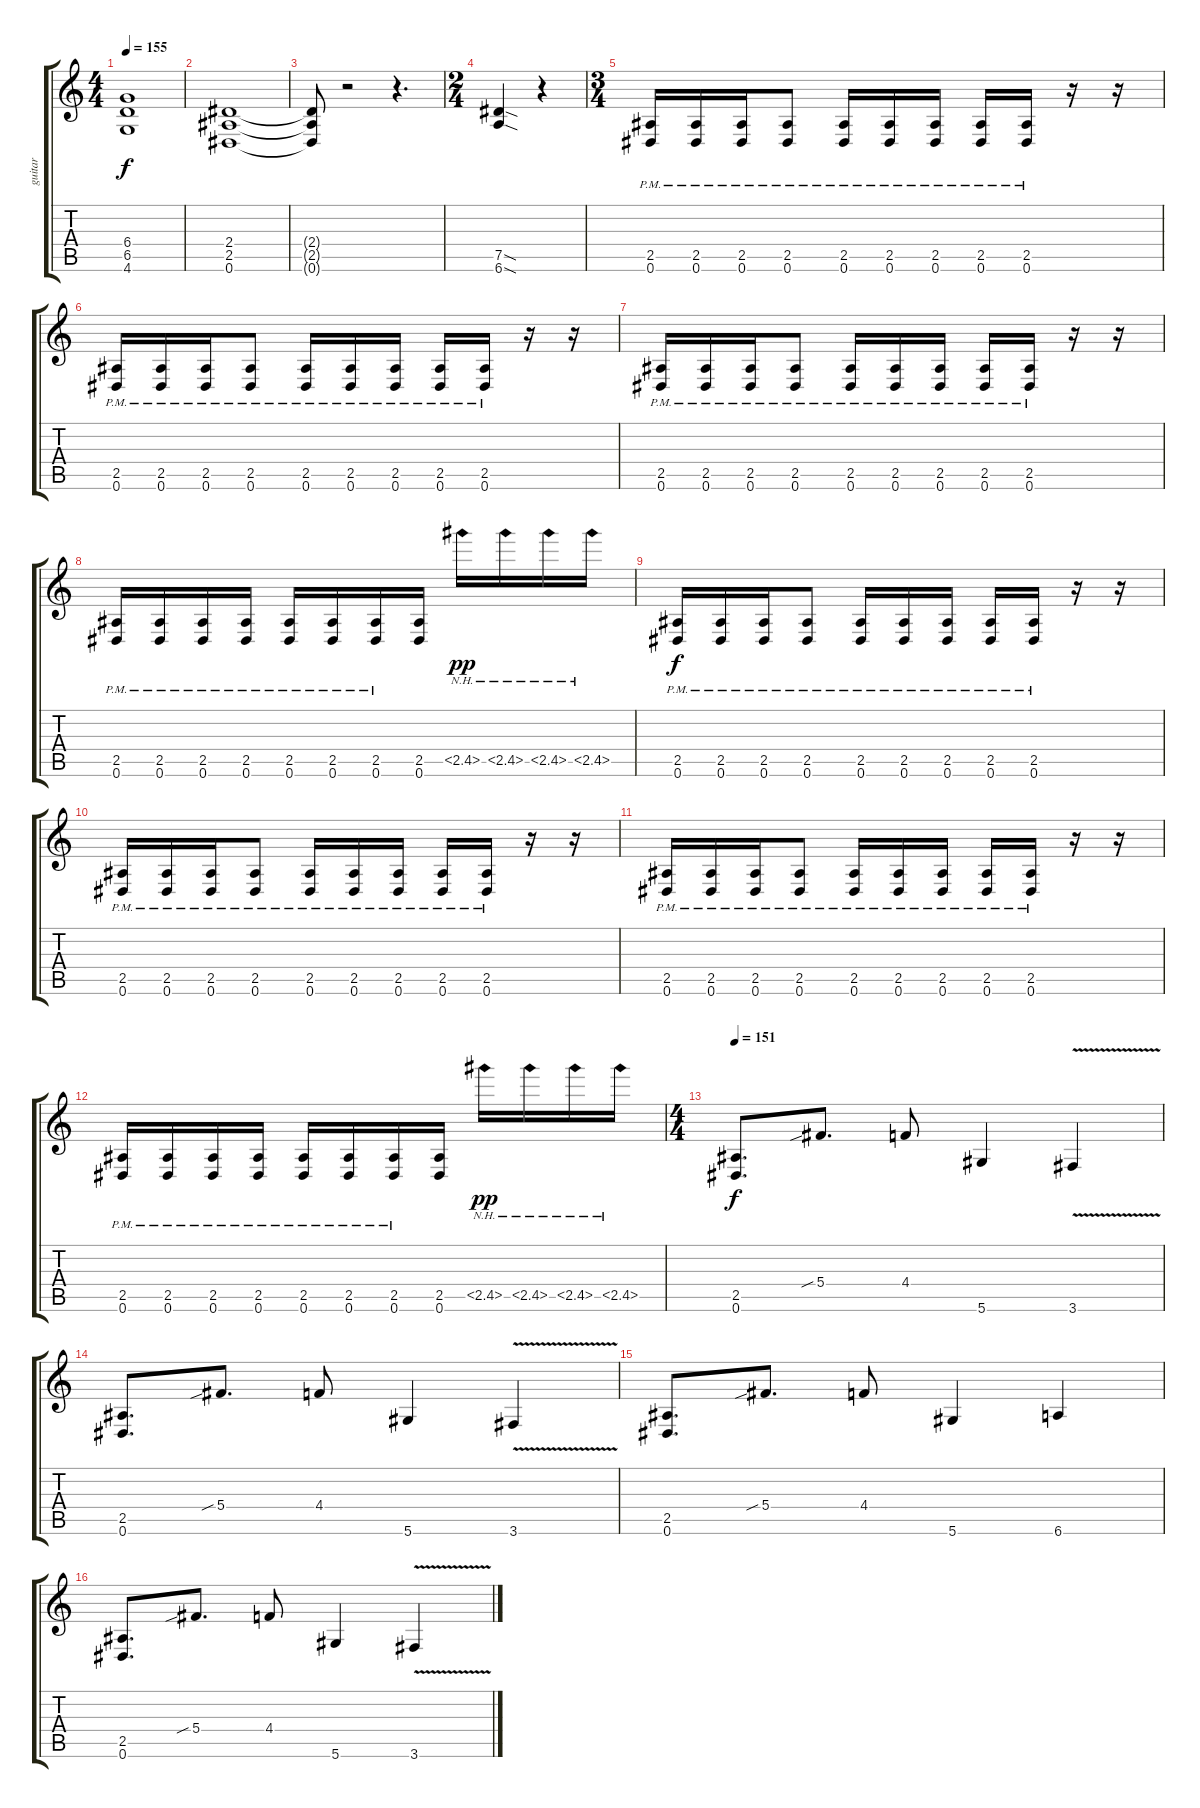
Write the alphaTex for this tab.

\track ("guitar" "guitar") {instrument distortionguitar}
\staff {score tabs}
\tuning (Eb4 Bb3 Gb3 Db3 Ab2 Eb2) {hide}
\ts (4 4)
\tempo 155
\clef g2
\ks c
(6.4 6.5 4.6).1{dy f} |
(2.4 2.5 0.6).1 |
(2.4{t} 2.5{t} 0.6{t}).8 r.2 r.4{d} |
\ts (2 4)
(7.5{sod} 6.6{sod}).4 r.4 |
\ts (3 4)
(2.5{pm} 0.6{pm}).16 (2.5{pm} 0.6{pm}).16 (2.5{pm} 0.6{pm}).16 (2.5{pm} 0.6{pm}).8 (2.5{pm} 0.6{pm}).16 (2.5{pm} 0.6{pm}).16 (2.5{pm} 0.6{pm}).16 (2.5{pm} 0.6{pm}).16 (2.5{pm} 0.6{pm}).16 r.16 r.16 |
(2.5{pm} 0.6{pm}).16 (2.5{pm} 0.6{pm}).16 (2.5{pm} 0.6{pm}).16 (2.5{pm} 0.6{pm}).8 (2.5{pm} 0.6{pm}).16 (2.5{pm} 0.6{pm}).16 (2.5{pm} 0.6{pm}).16 (2.5{pm} 0.6{pm}).16 (2.5{pm} 0.6{pm}).16 r.16 r.16 |
(2.5{pm} 0.6{pm}).16 (2.5{pm} 0.6{pm}).16 (2.5{pm} 0.6{pm}).16 (2.5{pm} 0.6{pm}).8 (2.5{pm} 0.6{pm}).16 (2.5{pm} 0.6{pm}).16 (2.5{pm} 0.6{pm}).16 (2.5{pm} 0.6{pm}).16 (2.5{pm} 0.6{pm}).16 r.16 r.16 |
(2.5{pm} 0.6{pm}).16 (2.5{pm} 0.6{pm}).16 (2.5{pm} 0.6{pm}).16 (2.5{pm} 0.6{pm}).16 (2.5{pm} 0.6{pm}).16 (2.5{pm} 0.6{pm}).16 (2.5{pm} 0.6{pm}).16 (2.5 0.6).16 2.5{nh}.16{dy pp} 2.5{nh}.16 2.5{nh}.16 2.5{nh}.16 |
(2.5{pm} 0.6{pm}).16{dy f} (2.5{pm} 0.6{pm}).16 (2.5{pm} 0.6{pm}).16 (2.5{pm} 0.6{pm}).8 (2.5{pm} 0.6{pm}).16 (2.5{pm} 0.6{pm}).16 (2.5{pm} 0.6{pm}).16 (2.5{pm} 0.6{pm}).16 (2.5{pm} 0.6{pm}).16 r.16 r.16 |
(2.5{pm} 0.6{pm}).16 (2.5{pm} 0.6{pm}).16 (2.5{pm} 0.6{pm}).16 (2.5{pm} 0.6{pm}).8 (2.5{pm} 0.6{pm}).16 (2.5{pm} 0.6{pm}).16 (2.5{pm} 0.6{pm}).16 (2.5{pm} 0.6{pm}).16 (2.5{pm} 0.6{pm}).16 r.16 r.16 |
(2.5{pm} 0.6{pm}).16 (2.5{pm} 0.6{pm}).16 (2.5{pm} 0.6{pm}).16 (2.5{pm} 0.6{pm}).8 (2.5{pm} 0.6{pm}).16 (2.5{pm} 0.6{pm}).16 (2.5{pm} 0.6{pm}).16 (2.5{pm} 0.6{pm}).16 (2.5{pm} 0.6{pm}).16 r.16 r.16 |
(2.5{pm} 0.6{pm}).16 (2.5{pm} 0.6{pm}).16 (2.5{pm} 0.6{pm}).16 (2.5{pm} 0.6{pm}).16 (2.5{pm} 0.6{pm}).16 (2.5{pm} 0.6{pm}).16 (2.5{pm} 0.6{pm}).16 (2.5 0.6).16 2.5{nh}.16{dy pp} 2.5{nh}.16 2.5{nh}.16 2.5{nh}.16 |
\ts (4 4)
\tempo 151
(2.5 0.6).8{d dy f} 5.4{sib}.8{d} 4.4.8 5.6.4 3.6{v}.4 |
(2.5 0.6).8{d} 5.4{sib}.8{d} 4.4.8 5.6.4 3.6{v}.4 |
(2.5 0.6).8{d} 5.4{sib}.8{d} 4.4.8 5.6.4 6.6.4 |
(2.5 0.6).8{d} 5.4{sib}.8{d} 4.4.8 5.6.4 3.6{v}.4
